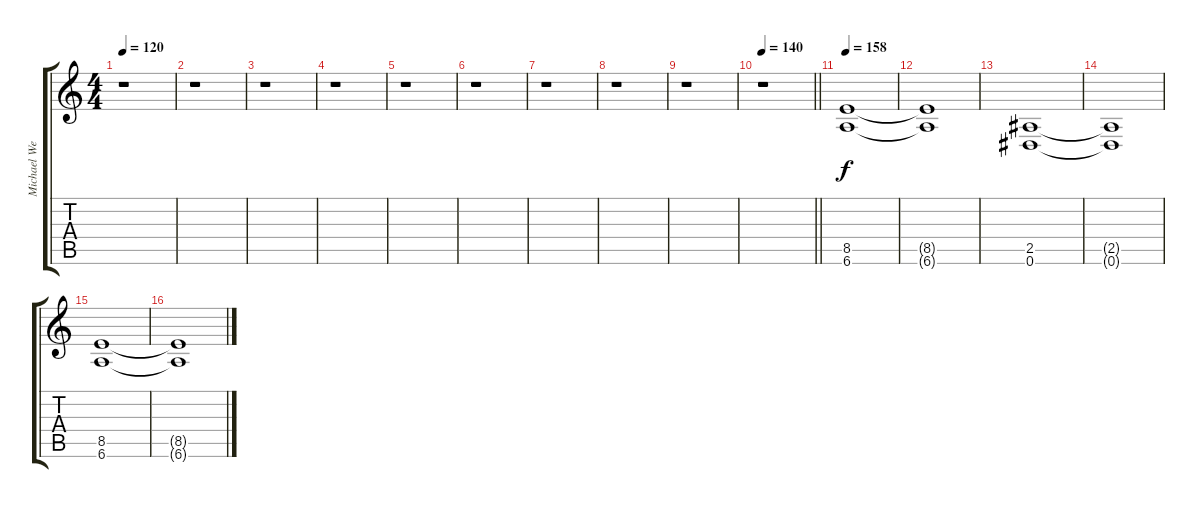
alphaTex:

\track ("Michael Weikath" "Michael We") {instrument distortionguitar}
\staff {score tabs}
\tuning (Eb4 Bb3 Gb3 Db3 Ab2 Eb2) {hide}
\ts (4 4)
\tempo 120
\clef g2
\ks c
r.1{dy f} |
r.1 |
r.1 |
r.1 |
r.1 |
r.1 |
r.1 |
r.1 |
r.1 |
\tempo 140
\barLineRight lightlight
r.1 |
\section ("" "")
\tempo 158
(8.5 6.6).1{volume 13 instrument distortionguitar} |
(8.5{t} 6.6{t}).1 |
(2.5 0.6).1 |
(2.5{t} 0.6{t}).1 |
(8.5 6.6).1 |
(8.5{t} 6.6{t}).1
